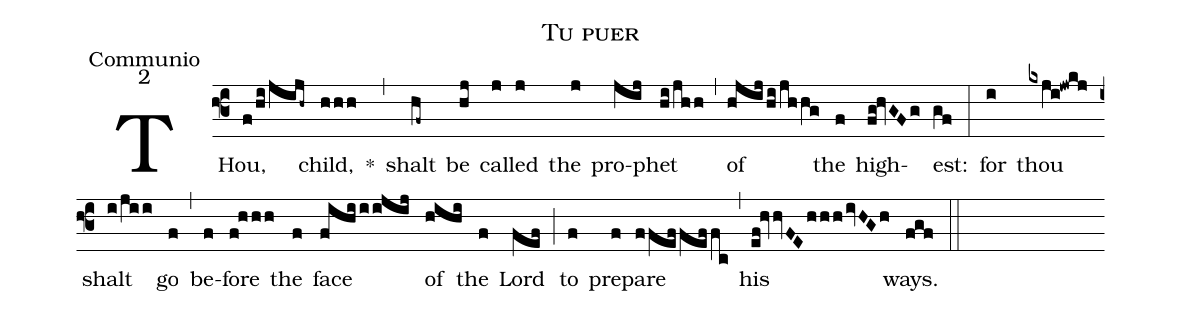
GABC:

name:Tu puer;
office-part:Communio;
mode:2;
%%
(f3) THou,(f/hi/jijh~) child,(hhh) *(,) shalt(hf~) be(hj) cal(j)led(j) the(j) pro(jij)phet(hi/jhh) (,) of(hjij/hi/jhhg) the(f) high(fg!hvGFg)est:(gf) (:) for(i) thou(kxji!jwkj) shalt(i/jii) go(f) (,) be(f)fore(f!hhh) the(f) face(fihiiijij) of(hihi) the(f) Lord(fef) (;) to(f) pre(f)pare(ffeffeffc) (,) his(ef!hvvFE/hhh/ivHGh) ways.(fgf) (::)
